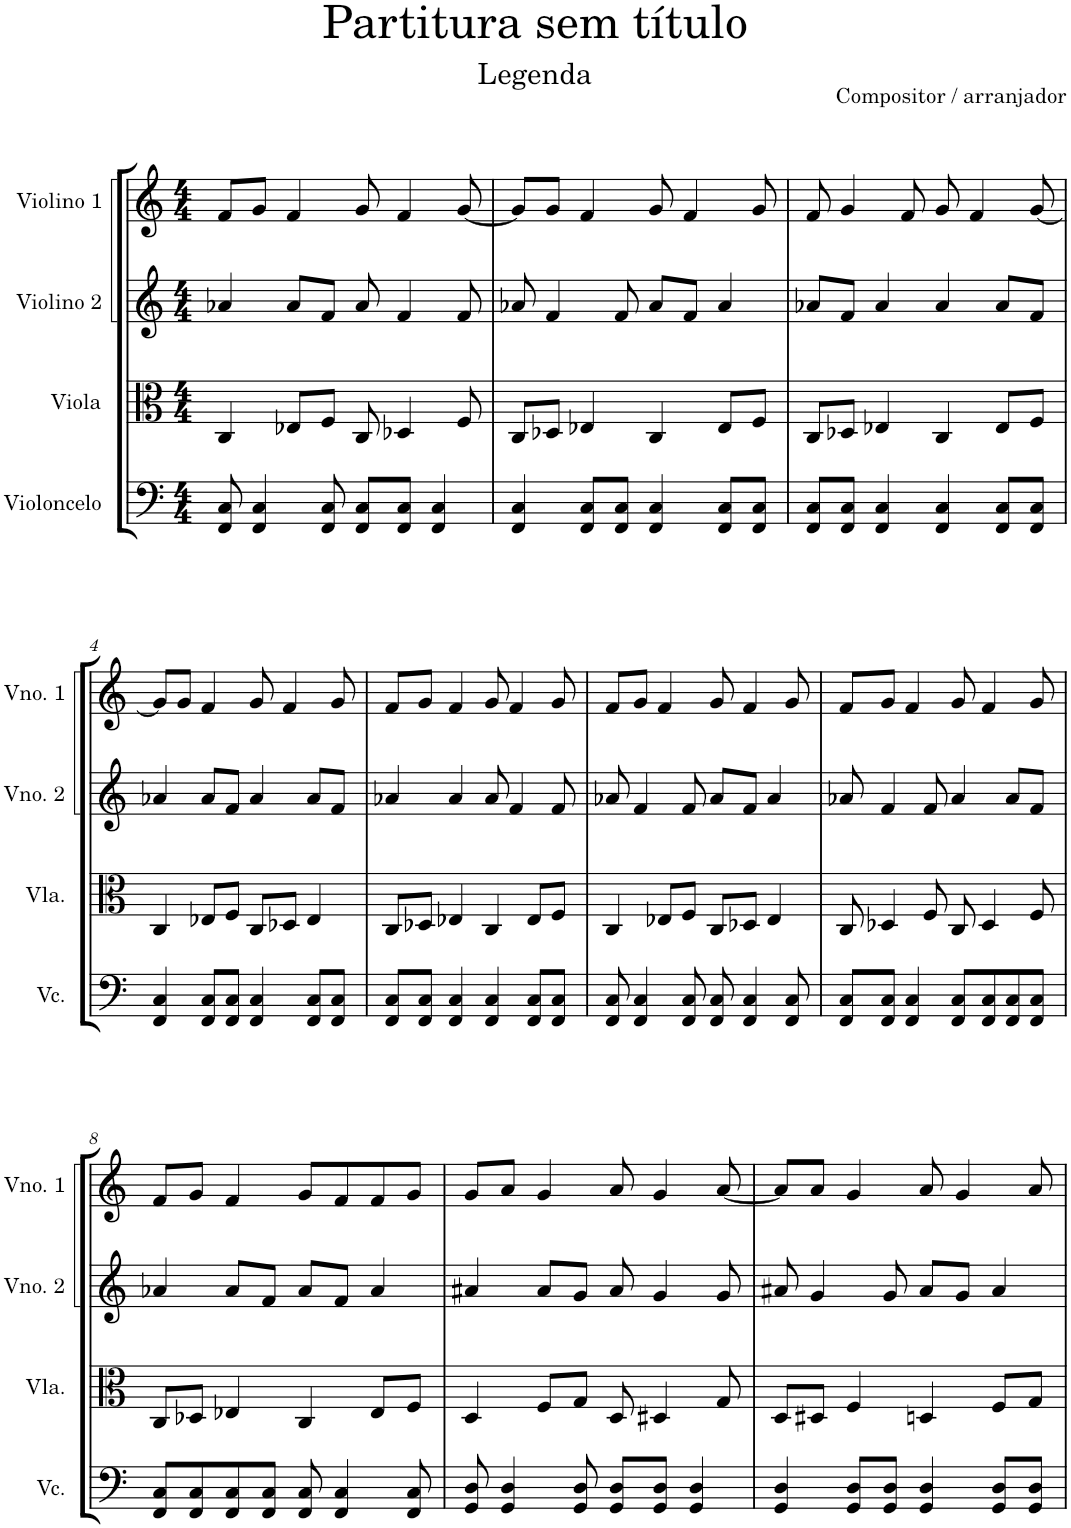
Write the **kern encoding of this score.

**kern	**kern	**kern	**kern
*part4	*part3	*part2	*part1
*staff4	*staff3	*staff2	*staff1
*I"Violoncelo	*I"Viola	*I"Violino 2	*I"Violino 1
*I'Vc.	*I'Vla.	*I'Vno. 2	*I'Vno. 1
*clefF4	*clefC3	*clefG2	*clefG2
*k[]	*k[]	*k[]	*k[]
*M4/4	*M4/4	*M4/4	*M4/4
=1	=1	=1	=1
8FF/ 8C/	4C/	4a-X/	8f/L
4FF/ 4C/	.	.	8g/J
.	8E-X/L	8a-/L	4f/
8FF/ 8C/	8F/J	8f/J	.
8FF/ 8C/L	8C/	8a-/	8g/
8FF/ 8C/J	4D-X/	4f/	4f/
4FF/ 4C/	.	.	.
.	8F/	8f/	[8g/
=2	=2	=2	=2
4FF/ 4C/	8C/L	8a-X/	8g/L]
.	8D-X/J	4f/	8g/J
8FF/ 8C/L	4E-X/	.	4f/
8FF/ 8C/J	.	8f/	.
4FF/ 4C/	4C/	8a-/L	8g/
.	.	8f/J	4f/
8FF/ 8C/L	8E-/L	4a-/	.
8FF/ 8C/J	8F/J	.	8g/
=3	=3	=3	=3
8FF/ 8C/L	8C/L	8a-X/L	8f/
8FF/ 8C/J	8D-X/J	8f/J	4g/
4FF/ 4C/	4E-X/	4a-/	.
.	.	.	8f/
4FF/ 4C/	4C/	4a-/	8g/
.	.	.	4f/
8FF/ 8C/L	8E-/L	8a-/L	.
8FF/ 8C/J	8F/J	8f/J	[8g/
!!LO:LB:g=z
=4	=4	=4	=4
4FF/ 4C/	4C/	4a-X/	8g/L]
.	.	.	8g/J
8FF/ 8C/L	8E-X/L	8a-/L	4f/
8FF/ 8C/J	8F/J	8f/J	.
4FF/ 4C/	8C/L	4a-/	8g/
.	8D-X/J	.	4f/
8FF/ 8C/L	4E-/	8a-/L	.
8FF/ 8C/J	.	8f/J	8g/
=5	=5	=5	=5
8FF/ 8C/L	8C/L	4a-X/	8f/L
8FF/ 8C/J	8D-X/J	.	8g/J
4FF/ 4C/	4E-X/	4a-/	4f/
4FF/ 4C/	4C/	8a-/	8g/
.	.	4f/	4f/
8FF/ 8C/L	8E-/L	.	.
8FF/ 8C/J	8F/J	8f/	8g/
=6	=6	=6	=6
8FF/ 8C/	4C/	8a-X/	8f/L
4FF/ 4C/	.	4f/	8g/J
.	8E-X/L	.	4f/
8FF/ 8C/	8F/J	8f/	.
8FF/ 8C/	8C/L	8a-/L	8g/
4FF/ 4C/	8D-X/J	8f/J	4f/
.	4E-/	4a-/	.
8FF/ 8C/	.	.	8g/
=7	=7	=7	=7
8FF/ 8C/L	8C/	8a-X/	8f/L
8FF/ 8C/J	4D-X/	4f/	8g/J
4FF/ 4C/	.	.	4f/
.	8F/	8f/	.
8FF/ 8C/L	8C/	4a-/	8g/
8FF/ 8C/	4D-/	.	4f/
8FF/ 8C/	.	8a-/L	.
8FF/ 8C/J	8F/	8f/J	8g/
!!LO:LB:g=z
=8	=8	=8	=8
8FF/ 8C/L	8C/L	4a-X/	8f/L
8FF/ 8C/	8D-X/J	.	8g/J
8FF/ 8C/	4E-X/	8a-/L	4f/
8FF/ 8C/J	.	8f/J	.
8FF/ 8C/	4C/	8a-/L	8g/L
4FF/ 4C/	.	8f/J	8f/
.	8E-/L	4a-/	8f/
8FF/ 8C/	8F/J	.	8g/J
=9	=9	=9	=9
8GG/ 8D/	4D/	4a#X/	8g/L
4GG/ 4D/	.	.	8a/J
.	8F/L	8a#/L	4g/
8GG/ 8D/	8G/J	8g/J	.
8GG/ 8D/L	8D/	8a#/	8a/
8GG/ 8D/J	4D#X/	4g/	4g/
4GG/ 4D/	.	.	.
.	8G/	8g/	[8a/
=10	=10	=10	=10
4GG/ 4D/	8D/L	8a#X/	8a/L]
.	8D#X/J	4g/	8a/J
8GG/ 8D/L	4F/	.	4g/
8GG/ 8D/J	.	8g/	.
4GG/ 4D/	4Dn/	8a#/L	8a/
.	.	8g/J	4g/
8GG/ 8D/L	8F/L	4a#/	.
8GG/ 8D/J	8G/J	.	8a/
=	=	=	=
*-	*-	*-	*-
